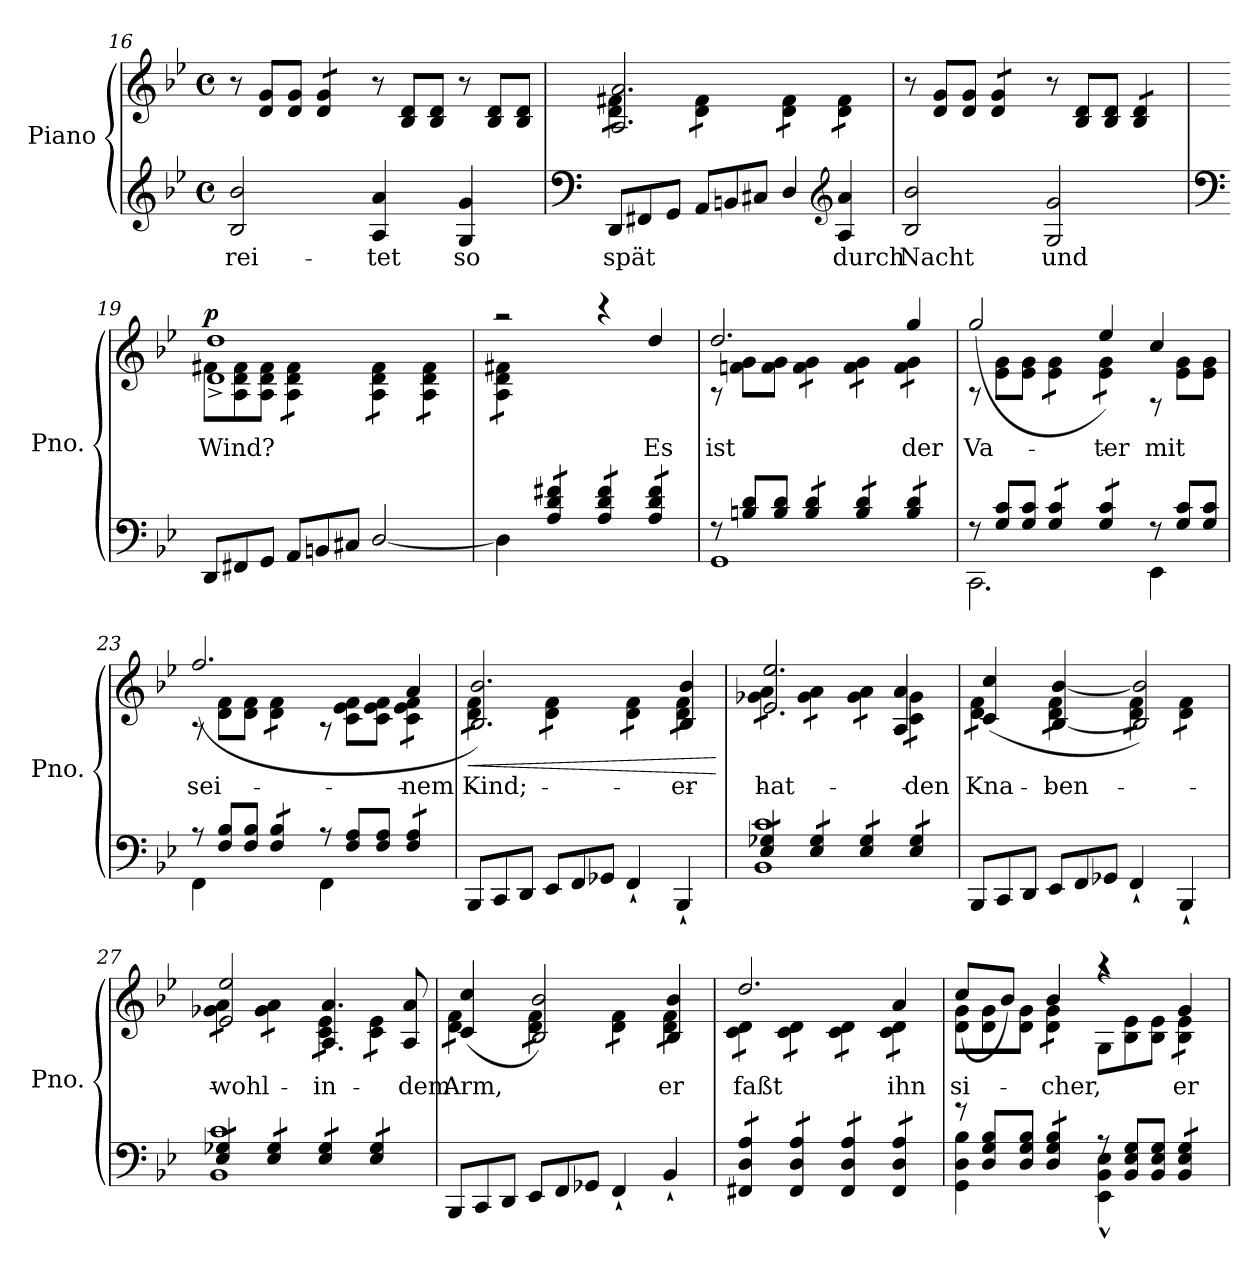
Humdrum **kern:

**kern	**text	**kern	**text	**dynam
*part1	*part1	*part1	*part1	*part1
*staff2	*staff2	*staff1	*staff1	*staff1/2
*I"Piano	*	*	*	*
*I'Pno.	*	*	*	*
*clefG2	*	*clefG2	*	*
*k[b-e-]	*	*k[b-e-]	*	*
*M4/4	*	*M4/4	*	*
*met(c)	*	*met(c)	*	*
*MM140	*	*MM140	*	*
=16	=16	=16	=16	=16
!	!LO:LY:a	!	!	!
*	*	*Xtuplet	*	*
2B-/ 2b-/	rei-	12r	.	.
.	.	12d/ 12g/L	.	.
.	.	12d/ 12g/J	.	.
*	*	*tremolo	*	*
.	.	12d/ 12g/L	.	.
.	.	12d/ 12g/	.	.
.	.	12d/ 12g/J	.	.
*	*	*Xtremolo	*	*
!	!LO:LY:a	!	!	!
4A/ 4a/	-tet	12r	.	.
.	.	12B-/ 12d/L	.	.
.	.	12B-/ 12d/J	.	.
!	!LO:LY:a	!	!	!
4G/ 4g/	so	12r	.	.
.	.	12B-/ 12d/L	.	.
.	.	12B-/ 12d/J	.	.
=17	=17	=17	=17	=17
*clefF4	*	*	*	*
*Xtuplet	*	*	*	*
!	!LO:LY:a	!	!	!
*	*	*^	*	*
*	*	*tremolo	*	*	*
12DD/L	spät	12d\ 12f#X\L	2.A/ 2.a/	.	.
12FF#X/	.	12d\ 12f#X\	.	.	.
12GG/J	.	12d\ 12f#X\J	.	.	.
12AA/L	.	12d\ 12f#\L	.	.	.
12BBn/	.	12d\ 12f#\	.	.	.
12C#X/J	.	12d\ 12f#\J	.	.	.
4D/	.	12d\ 12f#\L	.	.	.
.	.	12d\ 12f#\	.	.	.
.	.	12d\ 12f#\J	.	.	.
*clefG2	*	*	*	*	*
!	!LO:LY:a	!	!	!	!
4A/ 4a/	durch	12d\ 12f#\L	4ryy	.	.
.	.	12d\ 12f#\	.	.	.
.	.	12d\ 12f#\J	.	.	.
*	*	*Xtremolo	*	*	*
=18	=18	=18	=18	=18	=18
!	!LO:LY:a	!	!	!	!
*	*	*v	*v	*	*
2B-/ 2b-/	Nacht	12r	.	.
.	.	12d/ 12g/L	.	.
.	.	12d/ 12g/J	.	.
*	*	*tremolo	*	*
.	.	12d/ 12g/L	.	.
.	.	12d/ 12g/	.	.
.	.	12d/ 12g/J	.	.
*	*	*Xtremolo	*	*
!	!LO:LY:a	!	!	!
2G/ 2g/	und	12r	.	.
.	.	12B-/ 12d/L	.	.
*	*	*MM120	*	*
.	.	12B-/ 12d/J	.	.
*	*	*tremolo	*	*
.	.	12B-/ 12d/L	.	.
.	.	12B-/ 12d/	.	.
.	.	12B-/ 12d/J	.	.
*	*	*Xtremolo	*	*
!!LO:LB:g=z
=19	=19	=19	=19	=19
*clefF4	*	*	*	*
*	*	*^	*	*
!	!	!	!	!LO:LY:a	!LO:DY:b
12DD/L	.	12f#X\L	1d^ 1dd^	Wind?	p
*	*	*MM140	*	*	*
12FF#X/	.	12A\ 12d\ 12f#\	.	.	.
12GG/J	.	12A\ 12d\ 12f#\J	.	.	.
*	*	*tremolo	*	*	*
12AA/L	.	12A\ 12d\ 12f#\L	.	.	.
12BBn/	.	12A\ 12d\ 12f#\	.	.	.
12C#X/J	.	12A\ 12d\ 12f#\J	.	.	.
*	*	*MM150	*	*	*
[2D/	.	12A\ 12d\ 12f#\L	.	.	.
.	.	12A\ 12d\ 12f#\	.	.	.
.	.	12A\ 12d\ 12f#\J	.	.	.
*	*	*MM160	*	*	*
.	.	12A\ 12d\ 12f#\L	.	.	.
.	.	12A\ 12d\ 12f#\	.	.	.
.	.	12A\ 12d\ 12f#\J	.	.	.
=20	=20	=20	=20	=20	=20
4D\]	.	12A\ 12d\ 12f#X\L	2raa	.	.
.	.	12A\ 12d\ 12f#X\	.	.	.
.	.	12A\ 12d\ 12f#X\J	.	.	.
*	*	*Xtremolo	*	*	*
*tremolo	*	*	*	*	*
12A/ 12d/ 12f#X/L	.	4ryy	.	.	.
12A/ 12d/ 12f#X/	.	.	.	.	.
12A/ 12d/ 12f#X/J	.	.	.	.	.
12A/ 12d/ 12f#/L	.	2ryy	4rccc	.	.
12A/ 12d/ 12f#/	.	.	.	.	.
12A/ 12d/ 12f#/J	.	.	.	.	.
*	*	*MM130	*	*	*
!	!	!	!	!LO:LY:a	!
12A/ 12d/ 12f#/L	.	.	4dd/	Es	.
12A/ 12d/ 12f#/	.	.	.	.	.
12A/ 12d/ 12f#/J	.	.	.	.	.
*Xtremolo	*	*	*	*	*
=21	=21	=21	=21	=21	=21
*	*	*MM150	*	*	*
*^	*	*	*	*	*
!	!	!	!	!	!LO:LY:a	!
12rF	1GG	.	12rA	2.dd/	ist	.
12Bn/ 12d/L	.	.	12fn\ 12g\L	.	.	.
*	*	*	*MM160	*	*	*
12B/ 12d/J	.	.	12f\ 12g\J	.	.	.
*tremolo	*	*	*	*	*	*
*	*	*	*tremolo	*	*	*
12B/ 12d/L	.	.	12f\ 12g\L	.	.	.
12B/ 12d/	.	.	12f\ 12g\	.	.	.
12B/ 12d/J	.	.	12f\ 12g\J	.	.	.
12B/ 12d/L	.	.	12f\ 12g\L	.	.	.
12B/ 12d/	.	.	12f\ 12g\	.	.	.
12B/ 12d/J	.	.	12f\ 12g\J	.	.	.
*	*	*	*MM130	*	*	*
!	!	!	!	!	!LO:LY:a	!
12B/ 12d/L	.	.	12f\ 12g\L	4gg/	der	.
12B/ 12d/	.	.	12f\ 12g\	.	.	.
12B/ 12d/J	.	.	12f\ 12g\J	.	.	.
*	*	*	*Xtremolo	*	*	*
*Xtremolo	*	*	*	*	*	*
=22	=22	=22	=22	=22	=22	=22
*	*	*	*MM150	*	*	*
!	!	!	!	!	!LO:LY:a	!
12rF	2.CC\	.	12rA	(>2gg/	Va-	.
12G/ 12c/L	.	.	12e-\ 12g\L	.	.	.
*	*	*	*MM160	*	*	*
12G/ 12c/J	.	.	12e-\ 12g\J	.	.	.
*tremolo	*	*	*	*	*	*
*	*	*	*tremolo	*	*	*
12G/ 12c/L	.	.	12e-\ 12g\L	.	.	.
12G/ 12c/	.	.	12e-\ 12g\	.	.	.
12G/ 12c/J	.	.	12e-\ 12g\J	.	.	.
!	!	!	!	!	!LO:LY:a	!
12G/ 12c/L	.	.	12e-\ 12g\L	4ee-/)	-ter	.
12G/ 12c/	.	.	12e-\ 12g\	.	.	.
12G/ 12c/J	.	.	12e-\ 12g\J	.	.	.
*	*	*	*Xtremolo	*	*	*
*Xtremolo	*	*	*	*	*	*
*	*	*	*MM130	*	*	*
!	!	!	!	!	!LO:LY:a	!
12rF	4EE-\	.	12rF	4cc/	mit	.
12G/ 12c/L	.	.	12e-\ 12g\L	.	.	.
12G/ 12c/J	.	.	12e-\ 12g\J	.	.	.
!!LO:PB:g=z	!!
=23	=23	=23	=23	=23	=23	=23
*	*	*	*MM150	*	*	*
!	!	!	!	!	!LO:LY:a	!
12r	4FF\	.	12rA	(>2.ff/	sei-	.
12F/ 12B-/L	.	.	12d\ 12f\L	.	.	.
*	*	*	*MM160	*	*	*
12F/ 12B-/J	.	.	12d\ 12f\J	.	.	.
*tremolo	*	*	*	*	*	*
*	*	*	*tremolo	*	*	*
12F/ 12B-/L	4ryy	.	12d\ 12f\L	.	.	.
12F/ 12B-/	.	.	12d\ 12f\	.	.	.
12F/ 12B-/J	.	.	12d\ 12f\J	.	.	.
*	*	*	*Xtremolo	*	*	*
*Xtremolo	*	*	*	*	*	*
12r	4FF\	.	12rA	.	.	.
12F/ 12A/L	.	.	12c\ 12e-\ 12f\L	.	.	.
12F/ 12A/J	.	.	12c\ 12e-\ 12f\J	.	.	.
!	!	!	!	!	!LO:LY:a	!
*tremolo	*	*	*	*	*	*
*	*	*	*tremolo	*	*	*
12F/ 12A/L	4ryy	.	12c\ 12e-\ 12f\L	4a/	-nem	.
12F/ 12A/	.	.	12c\ 12e-\ 12f\	.	.	.
12F/ 12A/J	.	.	12c\ 12e-\ 12f\J	.	.	.
*Xtremolo	*	*	*	*	*	*
=24	=24	=24	=24	=24	=24	=24
!	!	!	!	!	!LO:LY:a	!LO:HP:b
*v	*v	*	*	*	*	*
12BBB-/L	.	12d\ 12f\L	2.B-/ 2.b-/)	Kind;	<
12CC/	.	12d\ 12f\	.	.	.
12DD/J	.	12d\ 12f\J	.	.	.
12EE-/L	.	12d\ 12f\L	.	.	.
12FF/	.	12d\ 12f\	.	.	.
12GG-X/J	.	12d\ 12f\J	.	.	.
4FF`/	.	12d\ 12f\L	.	.	.
.	.	12d\ 12f\	.	.	.
.	.	12d\ 12f\J	.	.	.
!	!	!	!	!LO:LY:a	!
4BBB-`/	.	12d\ 12f\L	4B-/ 4b-/	er	.
.	.	12d\ 12f\	.	.	.
.	.	12d\ 12f\J	.	.	.
*	*	*v	*v	*	*
.	.	.	.	[
=25	=25	=25	=25	=25
*^	*	*^	*	*
!	!	!	!	!	!LO:LY:a	!LO:DY:b
!	!	!	!	!	!	!LO:DY:n=1:b
*tremolo	*	*	*	*	*	*
12E-/ 12G-X/L	1BB- 1c	.	12g-X\ 12a\L	2.e-/ 2.ee-/	hat	other-dynamics rf
12E-/ 12G-X/	.	.	12g-X\ 12a\	.	.	.
12E-/ 12G-X/J	.	.	12g-X\ 12a\J	.	.	.
12E-/ 12G-/L	.	.	12g-\ 12a\L	.	.	.
12E-/ 12G-/	.	.	12g-\ 12a\	.	.	.
12E-/ 12G-/J	.	.	12g-\ 12a\J	.	.	.
12E-/ 12G-/L	.	.	12g-\ 12a\L	.	.	.
12E-/ 12G-/	.	.	12g-\ 12a\	.	.	.
12E-/ 12G-/J	.	.	12g-\ 12a\J	.	.	.
!	!	!	!	!	!LO:LY:a	!
12E-/ 12G-/L	.	.	12c\ 12g-\L	4A/ 4a/	den	.
12E-/ 12G-/	.	.	12c\ 12g-\	.	.	.
12E-/ 12G-/J	.	.	12c\ 12g-\J	.	.	.
*Xtremolo	*	*	*	*	*	*
*v	*v	*	*	*	*	*
=26	=26	=26	=26	=26	=26
!	!	!	!	!LO:LY:a	!
12BBB-/L	.	12d\ 12f\L	(>4c/ 4cc/	Kna-	.
12CC/	.	12d\ 12f\	.	.	.
12DD/J	.	12d\ 12f\J	.	.	.
!	!	!	!	!LO:LY:a	!
12EE-/L	.	12d\ 12f\L	[4B-/ [4b-/	-ben	.
12FF/	.	12d\ 12f\	.	.	.
12GG-X/J	.	12d\ 12f\J	.	.	.
4FF`/	.	12d\ 12f\L	2B-/] 2b-/])	.	.
.	.	12d\ 12f\	.	.	.
.	.	12d\ 12f\J	.	.	.
4BBB-`/	.	12d\ 12f\L	.	.	.
.	.	12d\ 12f\	.	.	.
.	.	12d\ 12f\J	.	.	.
!!LO:LB:g=z	!!
=27	=27	=27	=27	=27	=27
*^	*	*	*	*	*
!	!	!	!	!	!LO:LY:a	!
*tremolo	*	*	*	*	*	*
12E-/ 12G-X/L	1BB- 1c	.	12g-X\ 12a\L	2e-/ 2ee-/	wohl	.
12E-/ 12G-X/	.	.	12g-X\ 12a\	.	.	.
12E-/ 12G-X/J	.	.	12g-X\ 12a\J	.	.	.
12E-/ 12G-/L	.	.	12g-\ 12a\L	.	.	.
12E-/ 12G-/	.	.	12g-\ 12a\	.	.	.
12E-/ 12G-/J	.	.	12g-\ 12a\J	.	.	.
!	!	!	!	!	!LO:LY:a	!
12E-/ 12G-/L	.	.	12c\ 12e-\L	4.A/ 4.a/	in	.
12E-/ 12G-/	.	.	12c\ 12e-\	.	.	.
12E-/ 12G-/J	.	.	12c\ 12e-\J	.	.	.
12E-/ 12G-/L	.	.	12c\ 12e-\L	.	.	.
12E-/ 12G-/	.	.	12c\ 12e-\	.	.	.
!	!	!	!	!	!LO:LY:a	!
.	.	.	.	8A/ 8a/	dem	.
12E-/ 12G-/J	.	.	12c\ 12e-\J	.	.	.
*Xtremolo	*	*	*	*	*	*
*v	*v	*	*	*	*	*
=28	=28	=28	=28	=28	=28
!	!	!	!	!LO:LY:a	!
12BBB-/L	.	12d\ 12f\L	(>4c/ 4cc/	Arm,	.
12CC/	.	12d\ 12f\	.	.	.
12DD/J	.	12d\ 12f\J	.	.	.
12EE-/L	.	12d\ 12f\L	2B-/ 2b-/)	.	.
12FF/	.	12d\ 12f\	.	.	.
12GG-X/J	.	12d\ 12f\J	.	.	.
4FF`/	.	12d\ 12f\L	.	.	.
.	.	12d\ 12f\	.	.	.
.	.	12d\ 12f\J	.	.	.
!	!	!	!	!LO:LY:a	!
4BB-`/	.	12d\ 12f\L	4B-/ 4b-/	er	.
.	.	12d\ 12f\	.	.	.
.	.	12d\ 12f\J	.	.	.
=29	=29	=29	=29	=29	=29
!	!	!	!	!LO:LY:a	!
*tremolo	*	*	*	*	*
12FF#X/ 12D/ 12A/L	.	12c\ 12d\L	2.dd/	faßt	.
12FF#X/ 12D/ 12A/	.	12c\ 12d\	.	.	.
12FF#X/ 12D/ 12A/J	.	12c\ 12d\J	.	.	.
12FF#/ 12D/ 12A/L	.	12c\ 12d\L	.	.	.
12FF#/ 12D/ 12A/	.	12c\ 12d\	.	.	.
12FF#/ 12D/ 12A/J	.	12c\ 12d\J	.	.	.
12FF#/ 12D/ 12A/L	.	12c\ 12d\L	.	.	.
12FF#/ 12D/ 12A/	.	12c\ 12d\	.	.	.
12FF#/ 12D/ 12A/J	.	12c\ 12d\J	.	.	.
*	*	*MM130	*	*	*
!	!	!	!	!LO:LY:a	!
12FF#/ 12D/ 12A/L	.	12c\ 12d\L	4a/	ihn	.
12FF#/ 12D/ 12A/	.	12c\ 12d\	.	.	.
12FF#/ 12D/ 12A/J	.	12c\ 12d\J	.	.	.
*	*	*Xtremolo	*	*	*
*Xtremolo	*	*	*	*	*
=30	=30	=30	=30	=30	=30
*	*	*MM140	*	*	*
*^	*	*	*	*	*
!	!	!	!	!	!LO:LY:a	!
12r	4GG\ 4D\ 4B-\	.	12d\ 12g\L	(>8cc/L	si-	.
12D/ 12G/ 12B-/L	.	.	12d\ 12g\	.	.	.
.	.	.	.	8b-/J)	.	.
12D/ 12G/ 12B-/J	.	.	12d\ 12g\J	.	.	.
!	!	!	!	!	!LO:LY:a	!
*tremolo	*	*	*	*	*	*
*	*	*	*tremolo	*	*	*
12D/ 12G/ 12B-/L	4ryy	.	12d\ 12g\L	4b-/	-cher,	.
12D/ 12G/ 12B-/	.	.	12d\ 12g\	.	.	.
12D/ 12G/ 12B-/J	.	.	12d\ 12g\J	.	.	.
*	*	*	*Xtremolo	*	*	*
*Xtremolo	*	*	*	*	*	*
*	*	*	*MM150	*	*	*
12rA	4EE-\^^ 4BB-\^^ 4E-\^^	.	12G^^\L	4raa	.	.
12BB-/ 12E-/ 12G/L	.	.	12B-\ 12e-\	.	.	.
12BB-/ 12E-/ 12G/J	.	.	12B-\ 12e-\J	.	.	.
!	!	!	!	!	!LO:LY:a	!
*tremolo	*	*	*	*	*	*
*	*	*	*tremolo	*	*	*
12BB-/ 12E-/ 12G/L	4ryy	.	12B-\ 12e-\L	4g/	er	.
12BB-/ 12E-/ 12G/	.	.	12B-\ 12e-\	.	.	.
12BB-/ 12E-/ 12G/J	.	.	12B-\ 12e-\J	.	.	.
*	*	*	*Xtremolo	*	*	*
*Xtremolo	*	*	*	*	*	*
*v	*v	*	*	*	*	*
*	*	*v	*v	*	*
=	=	=	=	=
*-	*-	*-	*-	*-
